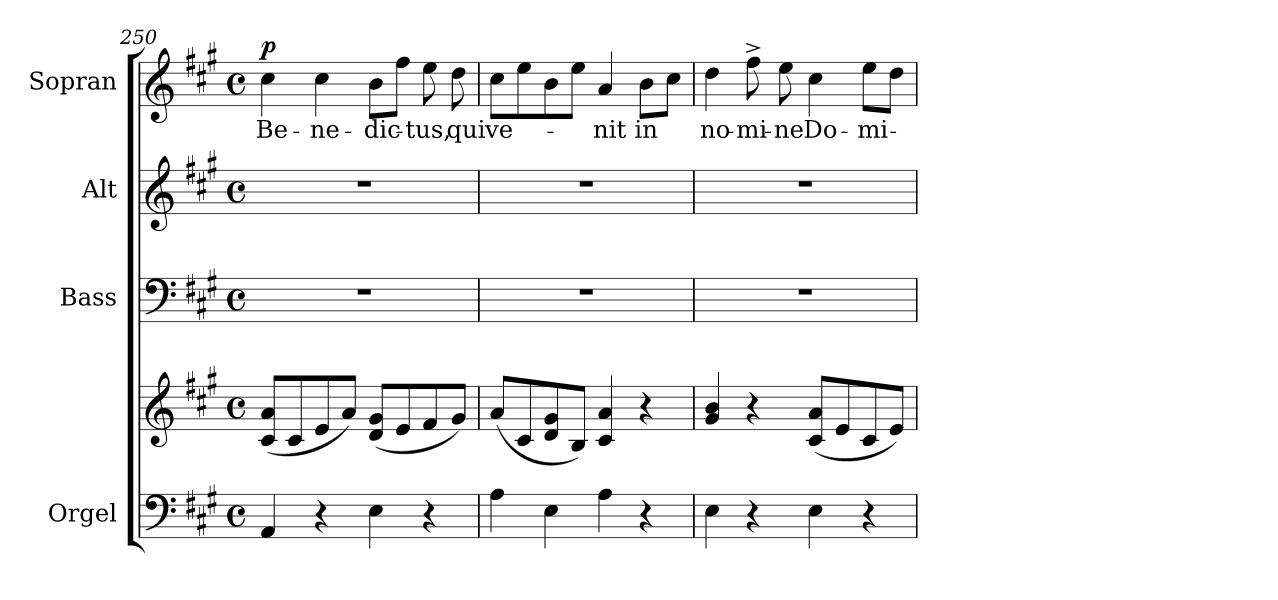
**kern	**kern	**kern	**kern	**kern	**text	**dynam
*part4	*part4	*part3	*part2	*part1	*part1	*part1
*staff5	*staff4	*staff3	*staff2	*staff1	*staff1	*staff1
*I"Orgel	*	*I"Bass	*I"Alt	*I"Sopran	*	*
*	*	*I'B.	*I'A.	*I'S.	*	*
!!LO:LB:g=z
*clefF4	*clefG2	*clefF4	*clefG2	*clefG2	*	*
*k[f#c#g#]	*k[f#c#g#]	*k[f#c#g#]	*k[f#c#g#]	*k[f#c#g#]	*	*
*A:	*A:	*A:	*A:	*A:	*	*
*M4/4	*M4/4	*M4/4	*M4/4	*M4/4	*	*
*met(c)	*met(c)	*met(c)	*met(c)	*met(c)	*	*
=250	=250	=250	=250	=250	=250	=250
!	!	!	!	!	!LO:LY:b	!LO:DY:a
4AA/	(<8c#/ 8a/L	1r	1r	4cc#\	Be-	p
.	8c#/	.	.	.	.	.
!	!	!	!	!	!LO:LY:b	!
4r	8e/	.	.	4cc#\	-ne-	.
.	8a/J)	.	.	.	.	.
!	!	!	!	!	!LO:LY:b	!
4E\	(<8d/ 8g#/L	.	.	8b\L	-dic-	.
.	8e/	.	.	8ff#\J	.	.
!	!	!	!	!	!LO:LY:b	!
4r	8f#/	.	.	8ee\	-tus,	.
!	!	!	!	!	!LO:LY:b	!
.	8g#/J)	.	.	8dd\	qui	.
=251	=251	=251	=251	=251	=251	=251
!	!	!	!	!	!LO:LY:b	!
4A\	(<8a/L	1r	1r	8cc#\L	ve-	.
.	8c#/	.	.	8ee\	.	.
4E\	8d/ 8g#/	.	.	8b\	.	.
.	8B/J)	.	.	8ee\J	.	.
!	!	!	!	!	!LO:LY:b	!
4A\	4c#/ 4a/	.	.	4a/	-nit	.
!	!	!	!	!	!LO:LY:b	!
4r	4r	.	.	8b\L	in	.
.	.	.	.	8cc#\J	.	.
=252	=252	=252	=252	=252	=252	=252
!	!	!	!	!	!LO:LY:b	!
4E\	4g#/ 4b/	1r	1r	4dd\	no-	.
!	!	!	!	!	!LO:LY:b	!
4r	4r	.	.	8ff#^>\	-mi-	.
!	!	!	!	!	!LO:LY:b	!
.	.	.	.	8ee\	-ne	.
!	!	!	!	!	!LO:LY:b	!
4E\	(<8c#/ 8a/L	.	.	4cc#\	Do-	.
.	8e/	.	.	.	.	.
!	!	!	!	!	!LO:LY:b	!
4r	8c#/	.	.	8ee\L	-mi-	.
.	8e/J)	.	.	8dd\J	.	.
=	=	=	=	=	=	=
*-	*-	*-	*-	*-	*-	*-
